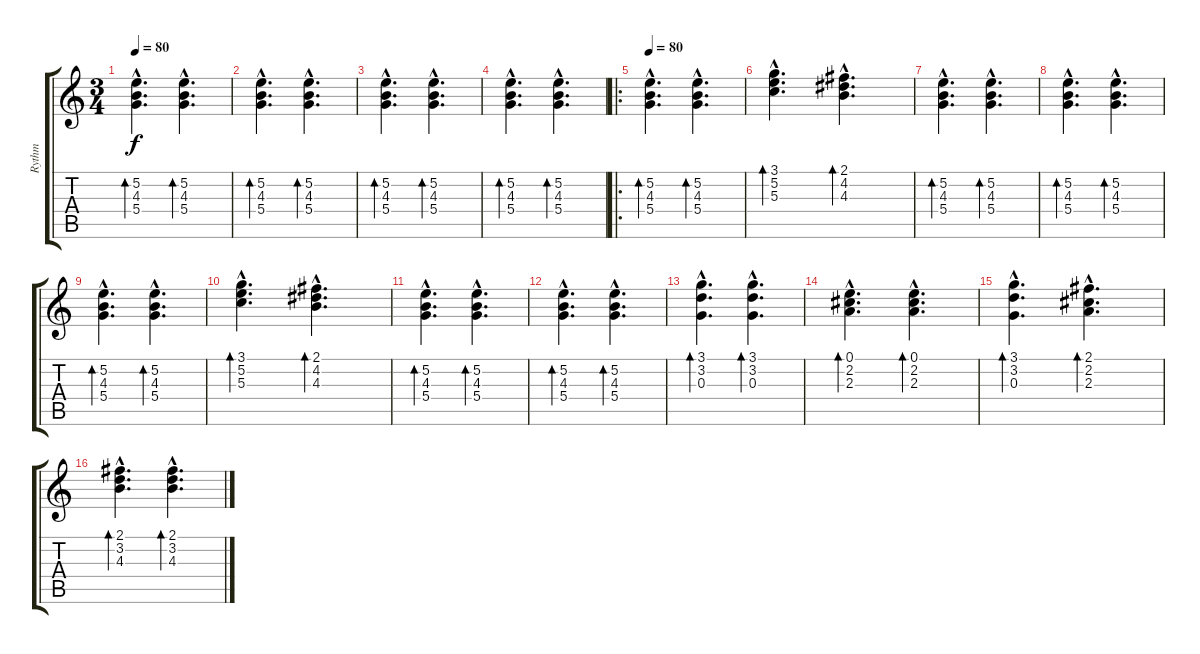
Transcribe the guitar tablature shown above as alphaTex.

\track ("Rythm" "Rythm") {instrument acousticguitarsteel}
\staff {score tabs}
\tuning (E4 B3 G3 D3 A2 E2) {hide}
\ts (3 4)
\tempo 80
\clef g2
\ks c
(5.2{hac} 4.3{hac} 5.4{hac}).4{d bd 60 dy f instrument acousticguitarsteel} (5.2{hac} 4.3{hac} 5.4{hac}).4{d bd 60} |
(5.2{hac} 4.3{hac} 5.4{hac}).4{d bd 60} (5.2{hac} 4.3{hac} 5.4{hac}).4{d bd 60} |
(5.2{hac} 4.3{hac} 5.4{hac}).4{d bd 60} (5.2{hac} 4.3{hac} 5.4{hac}).4{d bd 60} |
(5.2{hac} 4.3{hac} 5.4{hac}).4{d bd 60} (5.2{hac} 4.3{hac} 5.4{hac}).4{d bd 60} |
\ro
\tempo 80
(5.2{hac} 4.3{hac} 5.4{hac}).4{d bd 60} (5.2{hac} 4.3{hac} 5.4{hac}).4{d bd 60} |
(3.1{hac} 5.2{hac} 5.3{hac}).4{d bd 60} (2.1{hac} 4.2{hac} 4.3{hac}).4{d bd 60} |
(5.2{hac} 4.3{hac} 5.4{hac}).4{d bd 60} (5.2{hac} 4.3{hac} 5.4{hac}).4{d bd 60} |
(5.2{hac} 4.3{hac} 5.4{hac}).4{d bd 60} (5.2{hac} 4.3{hac} 5.4{hac}).4{d bd 60} |
(5.2{hac} 4.3{hac} 5.4{hac}).4{d bd 60} (5.2{hac} 4.3{hac} 5.4{hac}).4{d bd 60} |
(3.1{hac} 5.2{hac} 5.3{hac}).4{d bd 60} (2.1{hac} 4.2{hac} 4.3{hac}).4{d bd 60} |
(5.2{hac} 4.3{hac} 5.4{hac}).4{d bd 60} (5.2{hac} 4.3{hac} 5.4{hac}).4{d bd 60} |
(5.2{hac} 4.3{hac} 5.4{hac}).4{d bd 60} (5.2{hac} 4.3{hac} 5.4{hac}).4{d bd 60} |
(3.1{hac} 3.2{hac} 0.3{hac}).4{d bd 60} (3.1{hac} 3.2{hac} 0.3{hac}).4{d bd 60} |
(0.1{hac} 2.2{hac} 2.3{hac}).4{d bd 60} (0.1{hac} 2.2{hac} 2.3{hac}).4{d bd 60} |
(3.1{hac} 3.2{hac} 0.3{hac}).4{d bd 60} (2.1{hac} 2.2{hac} 2.3{hac}).4{d bd 60} |
(2.1{hac} 3.2{hac} 4.3{hac}).4{d bd 60} (2.1{hac} 3.2{hac} 4.3{hac}).4{d bd 60}
